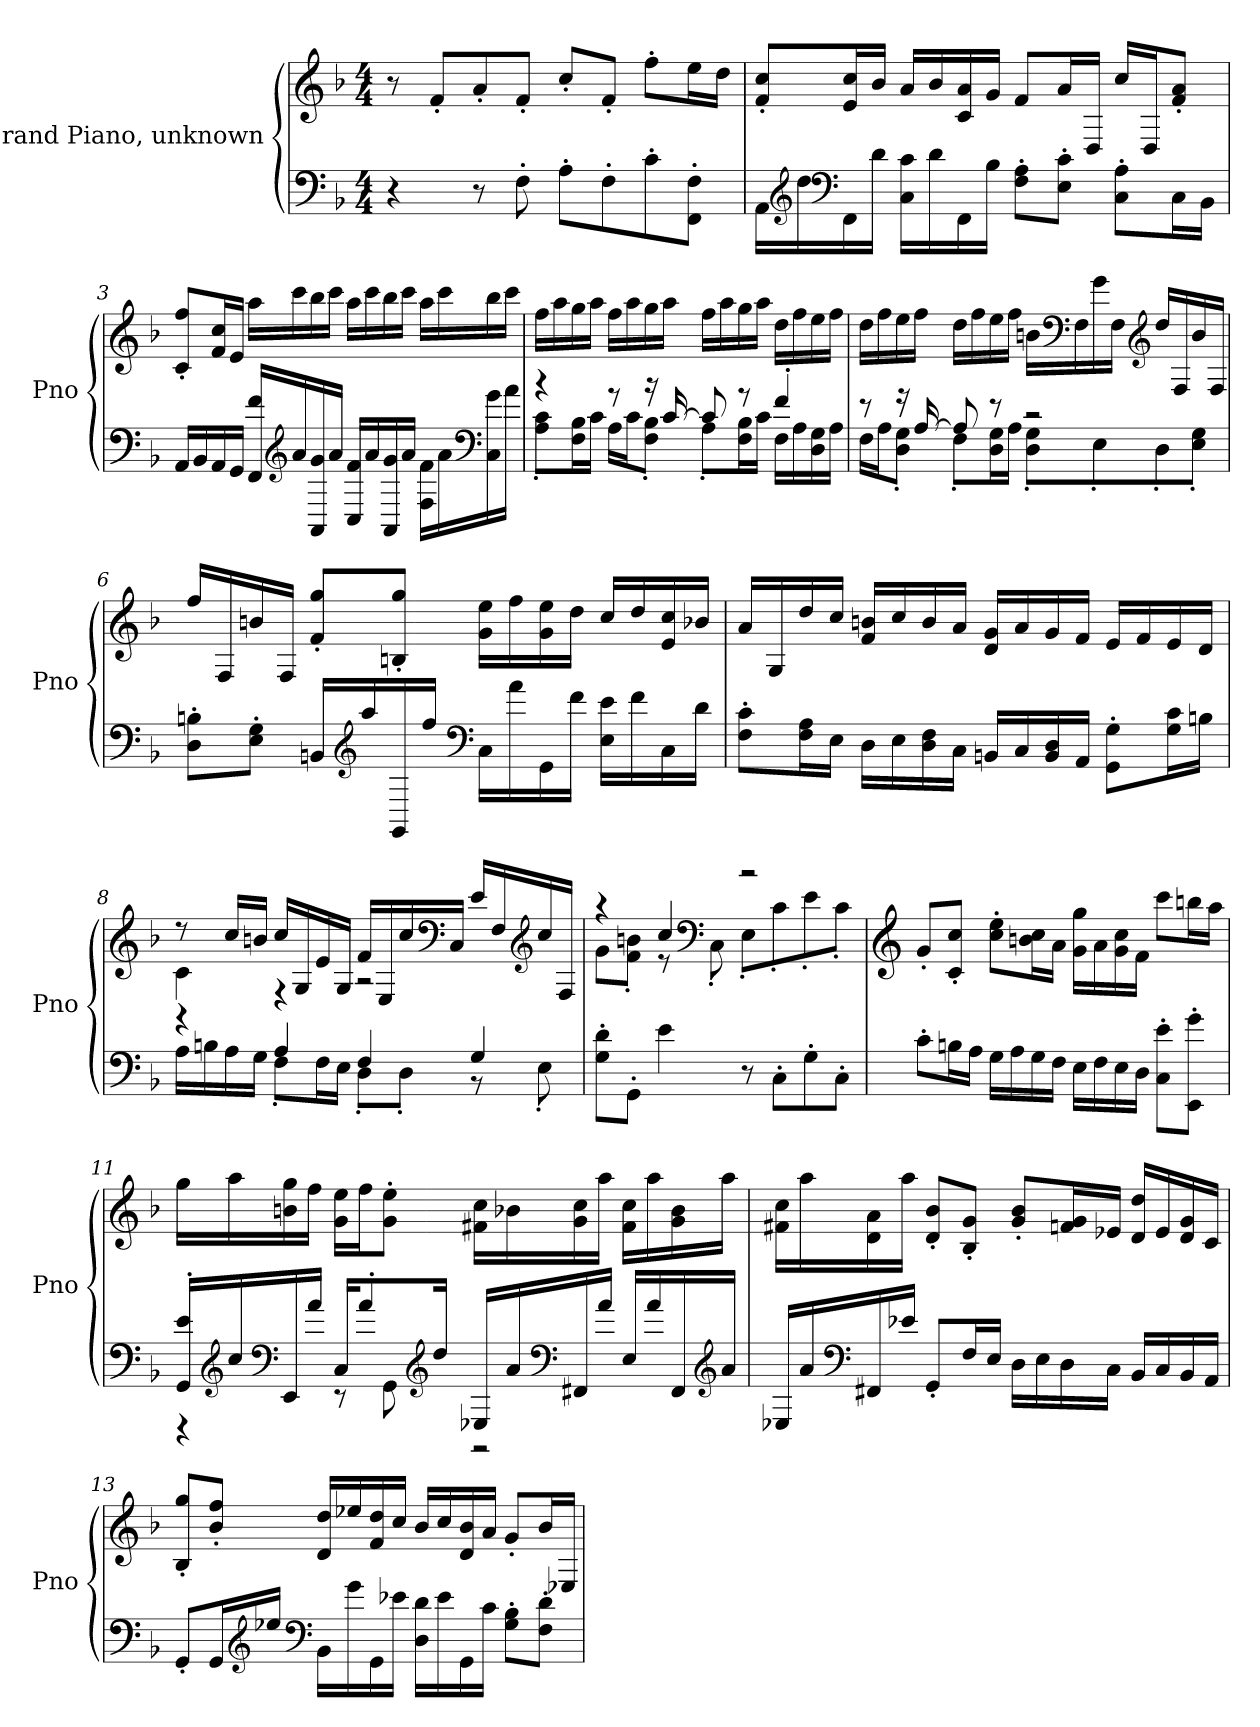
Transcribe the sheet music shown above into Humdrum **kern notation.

**kern	**kern
*part1	*part1
*staff2	*staff1
*I"Grand Piano, unknown	*
*I'Pno	*
*clefF4	*clefG2
*k[b-]	*k[b-]
*M4/4	*M4/4
*MM120	*MM120
=1	=1
4r	8r
.	8f'/L
8r	8a'/
8F'\	8f'/J
8A'\L	8cc'/L
8F'\	8f'/J
8c'\	8ff'\L
8FF\' 8F\'J	16ee\L
.	16dd\JJ
=2	=2
16AA\LL	8f/' 8cc/'L
*clefG2	*
16dd\	.
*clefF4	*
16FF\	16e/ 16cc/L
16d\JJ	16b-/JJ
16C\ 16c\LL	16a/LL
16d\	16b-/
16FF\	16c/ 16a/
16B-\JJ	16g/JJ
8F\' 8A\'L	8f/L
8E\' 8c\'J	16a/L
.	16D/JJ
8C\' 8A\'L	16cc/LL
.	16D/J
16C\L	8f/' 8a/'J
16BB-\JJ	.
!!LO:LB:g=z
=3	=3
16AA/LL	8c/' 8ff/'L
16BB-/	.
16AA/	16f/ 16cc/L
16GG/JJ	16e/JJ
16FF/ 16f/LL	16aa\LL
*clefG2	*
16a/	16ccc\
16AA/ 16g/	16bb-\
16a/JJ	16ccc\JJ
16C/ 16f/LL	16aa\LL
16a/	16ccc\
16AA/ 16g/	16bb-\
16a/JJ	16ccc\JJ
16F\ 16f\LL	16aa\LL
16a\	16ccc\
*clefF4	*
16C\ 16g\	16bb-\
16a\JJ	16ccc\JJ
=4	=4
*^	*
4r	8A\' 8c\'L	16ff\LL
.	.	16aa\
.	16F\ 16B-\L	16gg\
.	16c\JJ	16aa\JJ
8r	16A\LL	16ff\LL
.	16c\J	16aa\
16r	8F\' 8B-\'J	16gg\
[16c/	.	16aa\JJ
8c/]	8A'\L	16ff\LL
.	.	16aa\
8r	16F\ 16B-\L	16gg\
.	16c\JJ	16aa\JJ
4f'/	16F\LL	16dd\LL
.	16A\	16ff\
.	16D\ 16G\	16ee\
.	16A\JJ	16ff\JJ
!!LO:LB:g=z
=5	=5	=5
8r	16F\LL	16dd\LL
.	16A\J	16ff\
16r	8D\' 8G\'J	16ee\
[16A/	.	16ff\JJ
8A/]	8F'\L	16dd\LL
.	.	16ff\
8r	16D\ 16G\L	16ee\
.	16A\JJ	16ff\JJ
2r	8D\' 8G\'L	16bn\LL
*	*	*clefF4
.	.	16F\
.	8E'\	16g\
.	.	16F\JJ
*	*	*clefG2
.	8D'\	16dd/LL
.	.	16F/
.	8E\' 8G\'J	16b/
.	.	16F/JJ
*v	*v	*
=6	=6
8D\' 8Bn\'L	16ff/LL
.	16F/
8E\' 8G\'J	16bn/
.	16F/JJ
16BBn/LL	8f/' 8gg/'L
*clefG2	*
16aa/	.
16GG/	8Bn/' 8gg/'J
16ff/JJ	.
*clefF4	*
16C\LL	16g\ 16ee\LL
16a\	16ff\
16GG\	16g\ 16ee\
16f\JJ	16dd\JJ
16E\ 16e\LL	16cc/LL
16f\	16dd/
16C\	16e/ 16cc/
16d\JJ	16b-X/JJ
!!LO:LB:g=z
=7	=7
8F\' 8c\'L	16a/LL
.	16G/
16F\ 16A\L	16dd/
16E\JJ	16cc/JJ
16D\LL	16f/ 16bn/LL
16E\	16cc/
16D\ 16F\	16b/
16C\JJ	16a/JJ
16BBn/LL	16d/ 16g/LL
16C/	16a/
16BB/ 16D/	16g/
16AA/JJ	16f/JJ
8GG\' 8G\'L	16e/LL
.	16f/
16G\ 16c\L	16e/
16Bn\JJ	16d/JJ
=8	=8
*^	*^
4r	16A\LL	8r	4c\
.	16Bn\	.	.
.	16A\	16cc/LL	.
.	16G\JJ	16bn/JJ	.
4A/	8F'\L	16cc/LL	4r
.	.	16G/	.
.	16F\L	16e/	.
.	16E\JJ	16G/JJ	.
4F/	8D'\L	16f/LL	2r
.	.	16E/	.
.	8D'\J	16cc/	.
*	*	*clefF4	*
.	.	16C/JJ	.
4G/	8r	16e/LL	.
.	.	16F/	.
*	*	*clefG2	*
.	8E'\	16cc/	.
.	.	16F/JJ	.
*v	*v	*	*
!!LO:LB:g=z	!!
=9	=9	=9
8G\' 8d\'L	4r	8g\L
8GG'\J	.	8f\' 8bn\'J
4e\	4cc/	8r
*	*clefF4	*
.	.	8C'\
8r	2r	8E'\L
8C'\L	.	8c'\
8G'\	.	8e'\
8C'\J	.	8c'\J
*	*v	*v
=10	=10
*	*clefG2
8c'\L	8g'/L
16Bn\L	8c/' 8cc/'J
16A\JJ	.
16G\LL	8cc\' 8ee\'L
16A\	.
16G\	16bn\ 16cc\L
16F\JJ	16a\JJ
16E\LL	16g\ 16gg\LL
16F\	16a\
16E\	16g\ 16cc\
16D\JJ	16f\JJ
8C\' 8e\'L	8ccc\L
8EE\' 8g\'J	16bbn\L
.	16aa\JJ
!!LO:LB:g=z
=11	=11
*^	*
16GG/' 16e/'LL	4r	16gg\LL
*clefG2	*	*
16cc/	.	16aa\
*clefF4	*	*
16EE/	.	16bn\ 16gg\
16a/JJ	.	16ff\JJ
16C/KL	8r	16g\ 16ee\LL
8a'/	.	16ff\J
.	8GG\	8g\' 8ee\'J
*clefG2	*	*
16dd/Jk	.	.
16E-X/LL	2r	16f#X\ 16cc\LL
16a/	.	16b-X\
*clefF4	*	*
16FF#X/	.	16g\ 16cc\
16a/JJ	.	16aa\JJ
16E-/LL	.	16f#\ 16cc\LL
16a/	.	16aa\
16FF#/	.	16g\ 16b-\
*clefG2	*	*
16a/JJ	.	16aa\JJ
*v	*v	*
=12	=12
16E-X/LL	16f#X\ 16cc\LL
16a/	16aa\
*clefF4	*
16FF#X/	16d\ 16a\
16e-X/JJ	16aa\JJ
8GG'/L	8d/' 8b-/'L
16F/L	8B-/' 8g/'J
16E-/JJ	.
16D\LL	8g/' 8b-/'L
16E-\	.
16D\	16fn/ 16g/L
16C\JJ	16e-X/JJ
16BB-/LL	16d/ 16dd/LL
16C/	16e-/
16BB-/	16d/ 16g/
16AA/JJ	16c/JJ
!!LO:PB:g=z
=13	=13
8GG'/L	8B-/' 8gg/'L
16GG/L	8b-/' 8ff/'J
*clefG2	*
16ee-X/JJ	.
*clefF4	*
16BB-\LL	16d/ 16dd/LL
16g\	16ee-X/
16GG\	16f/ 16dd/
16e-X\JJ	16cc/JJ
16D\ 16d\LL	16b-/LL
16e-\	16cc/
16GG\	16d/ 16b-/
16c\JJ	16a/JJ
8G\' 8B-\'L	8g'/L
8F\' 8d\'J	16b-/L
.	16E-X/JJ
=	=
*-	*-
